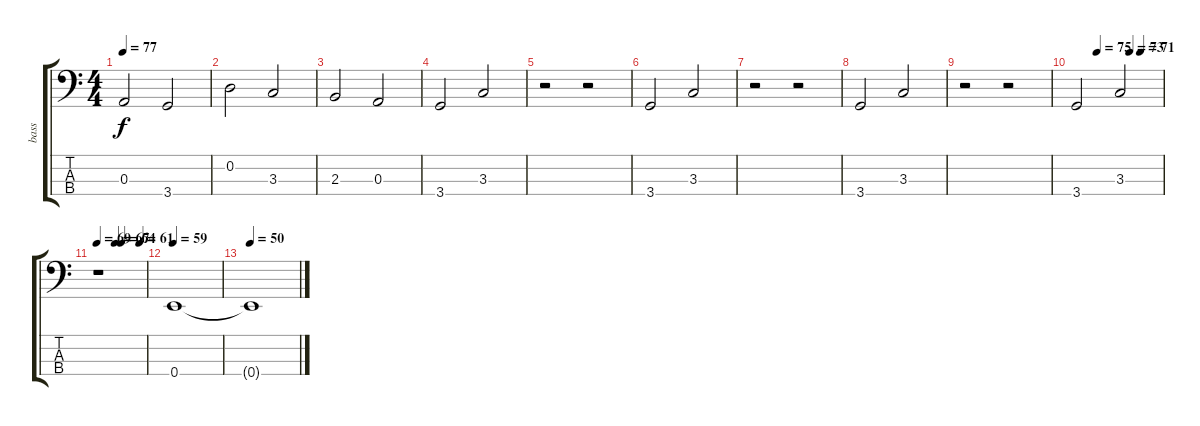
\track ("bass" "bass") {instrument fretlessbass}
\staff {score tabs}
\tuning (G2 D2 A1 E1) {hide}
\ts (4 4)
\tempo 77
\clef f4
\ks c
0.3.2{dy f} 3.4.2 |
0.2.2 3.3.2 |
2.3.2 0.3.2 |
3.4.2 3.3.2 |
r.2 r.2 |
3.4.2 3.3.2 |
r.2 r.2 |
3.4.2 3.3.2 |
r.2 r.2 |
\tempo (75 0.25)
\tempo (73 0.625)
\tempo (71 0.75)
3.4.2 3.3.2 |
\tempo 69
\tempo (67 0.375)
\tempo (64 0.5)
\tempo (61 0.875)
r.1 |
\tempo 59
0.4.1 |
\tempo 50
0.4{t}.1
